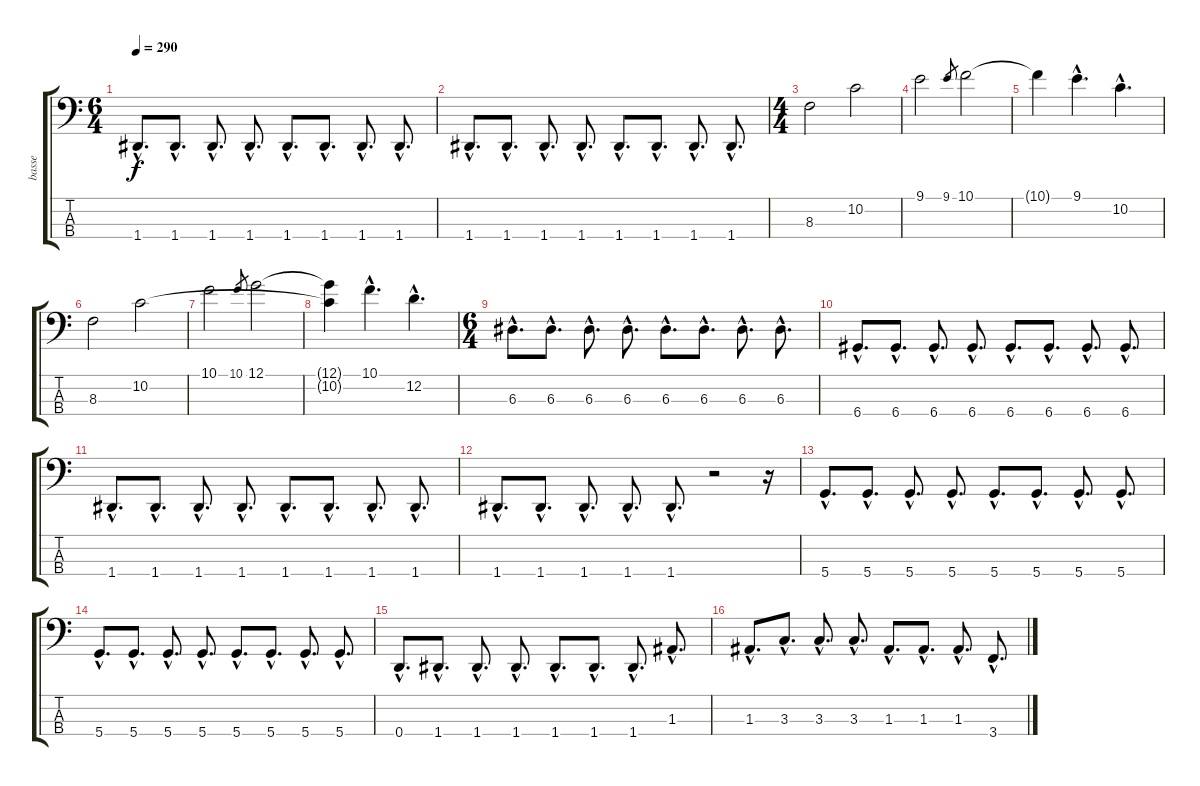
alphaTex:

\track ("basse" "basse") {instrument electricbassfinger}
\staff {score tabs}
\tuning (G2 D2 A1 D1) {hide}
\ts (6 4)
\tempo 290
\clef f4
\ks c
1.4{hac}.8{d dy f} 1.4{hac}.8{d} 1.4{hac}.8{d} 1.4{hac}.8{d} 1.4{hac}.8{d} 1.4{hac}.8{d} 1.4{hac}.8{d} 1.4{hac}.8{d} |
1.4{hac}.8{d} 1.4{hac}.8{d} 1.4{hac}.8{d} 1.4{hac}.8{d} 1.4{hac}.8{d} 1.4{hac}.8{d} 1.4{hac}.8{d} 1.4{hac}.8{d} |
\ts (4 4)
8.3.2 10.2.2 |
9.1.2 9.1.8{gr} 10.1.2 |
10.1{t}.4 9.1{hac}.4{d} 10.2{hac}.4{d} |
8.3.2 10.2.2 |
10.1.2 10.1.8{gr} 12.1.2 |
(12.1{t} 10.2{t}).4 10.1{hac}.4{d} 12.2{hac}.4{d} |
\ts (6 4)
6.3{hac}.8{d} 6.3{hac}.8{d} 6.3{hac}.8{d} 6.3{hac}.8{d} 6.3{hac}.8{d} 6.3{hac}.8{d} 6.3{hac}.8{d} 6.3{hac}.8{d} |
6.4{hac}.8{d} 6.4{hac}.8{d} 6.4{hac}.8{d} 6.4{hac}.8{d} 6.4{hac}.8{d} 6.4{hac}.8{d} 6.4{hac}.8{d} 6.4{hac}.8{d} |
1.4{hac}.8{d} 1.4{hac}.8{d} 1.4{hac}.8{d} 1.4{hac}.8{d} 1.4{hac}.8{d} 1.4{hac}.8{d} 1.4{hac}.8{d} 1.4{hac}.8{d} |
1.4{hac}.8{d} 1.4{hac}.8{d} 1.4{hac}.8{d} 1.4{hac}.8{d} 1.4{hac}.8{d} r.2 r.16 |
5.4{hac}.8{d} 5.4{hac}.8{d} 5.4{hac}.8{d} 5.4{hac}.8{d} 5.4{hac}.8{d} 5.4{hac}.8{d} 5.4{hac}.8{d} 5.4{hac}.8{d} |
5.4{hac}.8{d} 5.4{hac}.8{d} 5.4{hac}.8{d} 5.4{hac}.8{d} 5.4{hac}.8{d} 5.4{hac}.8{d} 5.4{hac}.8{d} 5.4{hac}.8{d} |
0.4{hac}.8{d} 1.4{hac}.8{d} 1.4{hac}.8{d} 1.4{hac}.8{d} 1.4{hac}.8{d} 1.4{hac}.8{d} 1.4{hac}.8{d} 1.3{hac}.8{d} |
1.3{hac}.8{d} 3.3{hac}.8{d} 3.3{hac}.8{d} 3.3{hac}.8{d} 1.3{hac}.8{d} 1.3{hac}.8{d} 1.3{hac}.8{d} 3.4{hac}.8{d}
